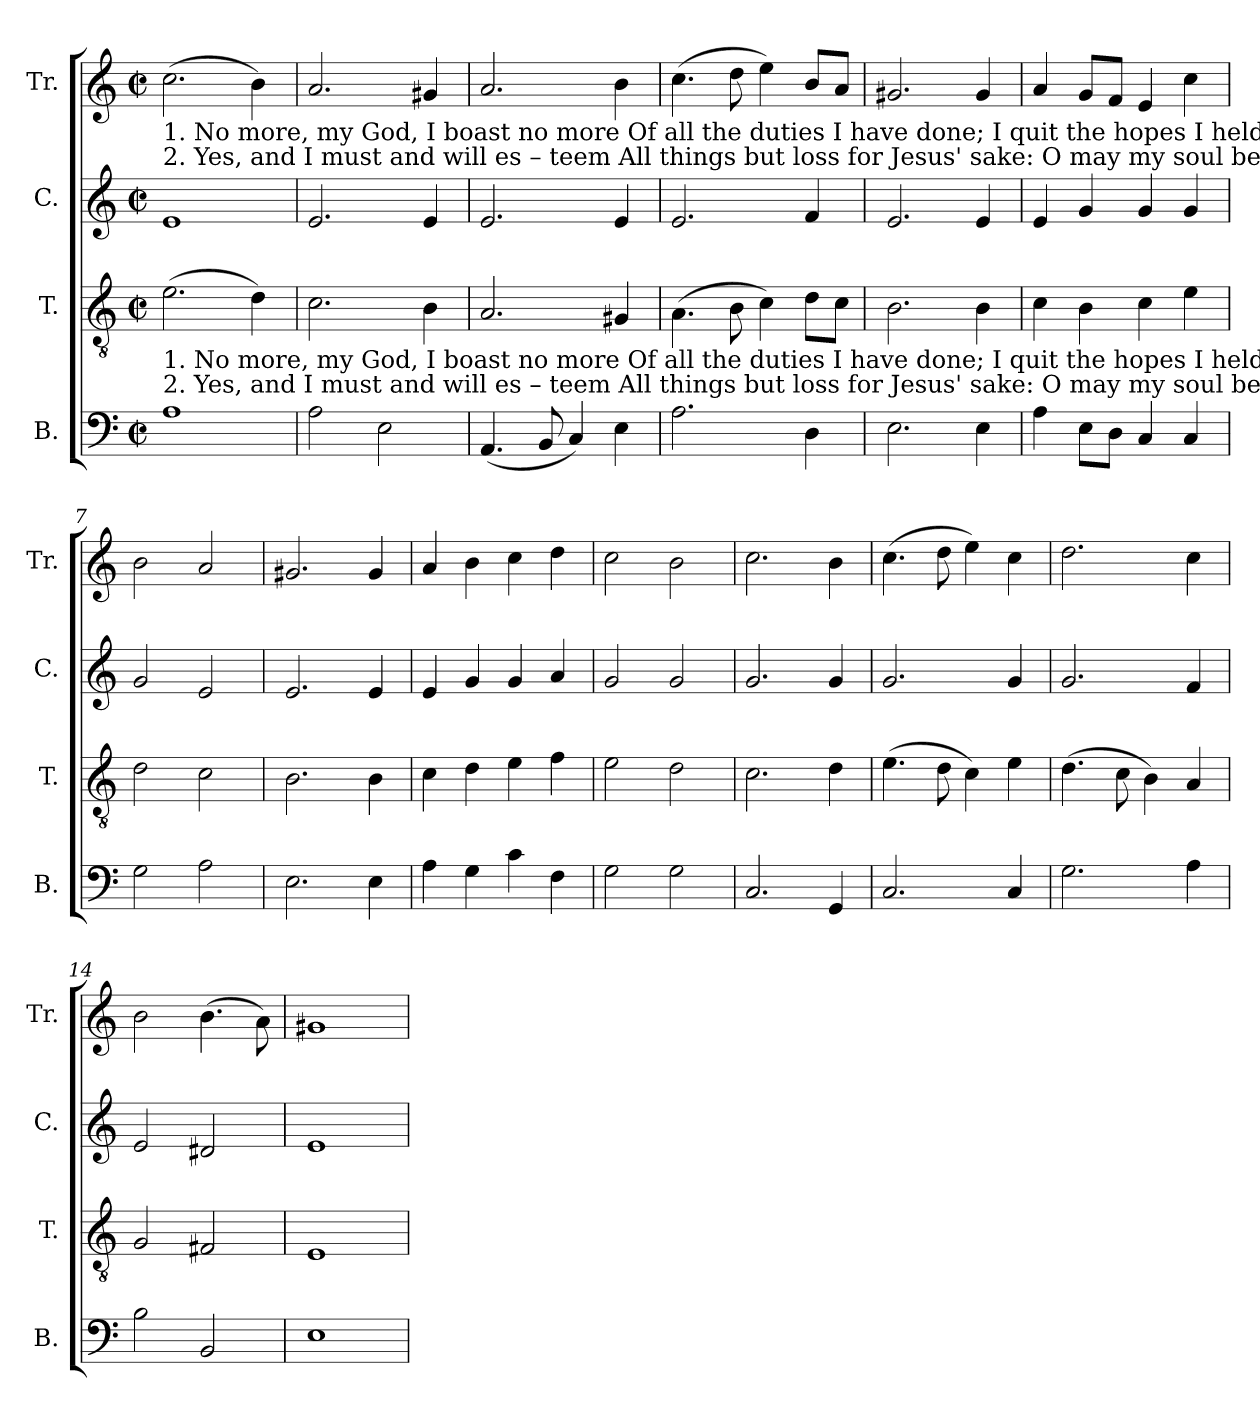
**kern	**kern	**kern	**kern
*part4	*part3	*part2	*part1
*staff4	*staff3	*staff2	*staff1
*I"B.	*I"T.	*I"C.	*I"Tr.
*I'B.	*I'T.	*I'C.	*I'Tr.
*clefF4	*clefGv2	*clefG2	*clefG2
*k[]	*k[]	*k[]	*k[]
*M2/2	*M2/2	*M2/2	*M2/2
*met(c|)	*met(c|)	*met(c|)	*met(c|)
*MM110	*MM110	*MM110	*MM110
=1	=1	=1	=1
!	!	!	!LO:TX:b:t=1. No       more,  my God,              I      boast             no     more    Of   all   the  duties  I  have done;  I quit the hopes I held before, To  trust    the  me   –   rits   of    thy         Son.
!	!	!	!LO:TX:b:t=2. Yes,      and      I   must            and    will               es  –  teem   All things but loss for Jesus' sake&colon; O may my soul be found in him, And of     his  right – eous–ness  par  –   take!
!	!LO:TX:b:t=1. No       more,  my God,              I      boast             no     more    Of   all   the  duties  I  have done;  I quit the hopes I held before, To  trust    the  me   –   rits   of    thy         Son.	!	!
!	!LO:TX:b:t=2. Yes,      and      I   must            and    will               es  –  teem   All things but loss for Jesus' sake&colon; O may my soul be found in him, And of     his  right – eous–ness  par  –   take!	!	!
1A	(>2.e\	1e	(>2.cc\
.	4d\)	.	4b\)
=2	=2	=2	=2
2A\	2.c\	2.e/	2.a/
2E\	.	.	.
.	4B\	4e/	4g#X/
=3	=3	=3	=3
(<4.AA/	2.A/	2.e/	2.a/
8BB/	.	.	.
4C/)	.	.	.
4E\	4G#X/	4e/	4b\
=4	=4	=4	=4
2.A\	(>4.A\	2.e/	(>4.cc\
.	8B\	.	8dd\
.	4c\)	.	4ee\)
4D\	8d\L	4f/	8b/L
.	8c\J	.	8a/J
=5	=5	=5	=5
2.E\	2.B\	2.e/	2.g#X/
4E\	4B\	4e/	4g#/
=6	=6	=6	=6
4A\	4c\	4e/	4a/
8E\L	4B\	4g/	8g/L
8D\J	.	.	8f/J
4C/	4c\	4g/	4e/
4C/	4e\	4g/	4cc\
=7	=7	=7	=7
2G\	2d\	2g/	2b\
2A\	2c\	2e/	2a/
=8	=8	=8	=8
2.E\	2.B\	2.e/	2.g#X/
4E\	4B\	4e/	4g#/
=9	=9	=9	=9
4A\	4c\	4e/	4a/
4G\	4d\	4g/	4b\
4c\	4e\	4g/	4cc\
4F\	4f\	4a/	4dd\
=10	=10	=10	=10
2G\	2e\	2g/	2cc\
2G\	2d\	2g/	2b\
=11	=11	=11	=11
2.C/	2.c\	2.g/	2.cc\
4GG/	4d\	4g/	4b\
=12	=12	=12	=12
2.C/	(>4.e\	2.g/	(>4.cc\
.	8d\	.	8dd\
.	4c\)	.	4ee\)
4C/	4e\	4g/	4cc\
=13	=13	=13	=13
2.G\	(>4.d\	2.g/	2.dd\
.	8c\	.	.
.	4B\)	.	.
4A\	4A/	4f/	4cc\
=14	=14	=14	=14
2B\	2G/	2e/	2b\
2BB/	2F#X/	2d#X/	(>4.b\
.	.	.	8a\)
=15	=15	=15	=15
1E	1E	1e	1g#X
=	=	=	=
*-	*-	*-	*-
